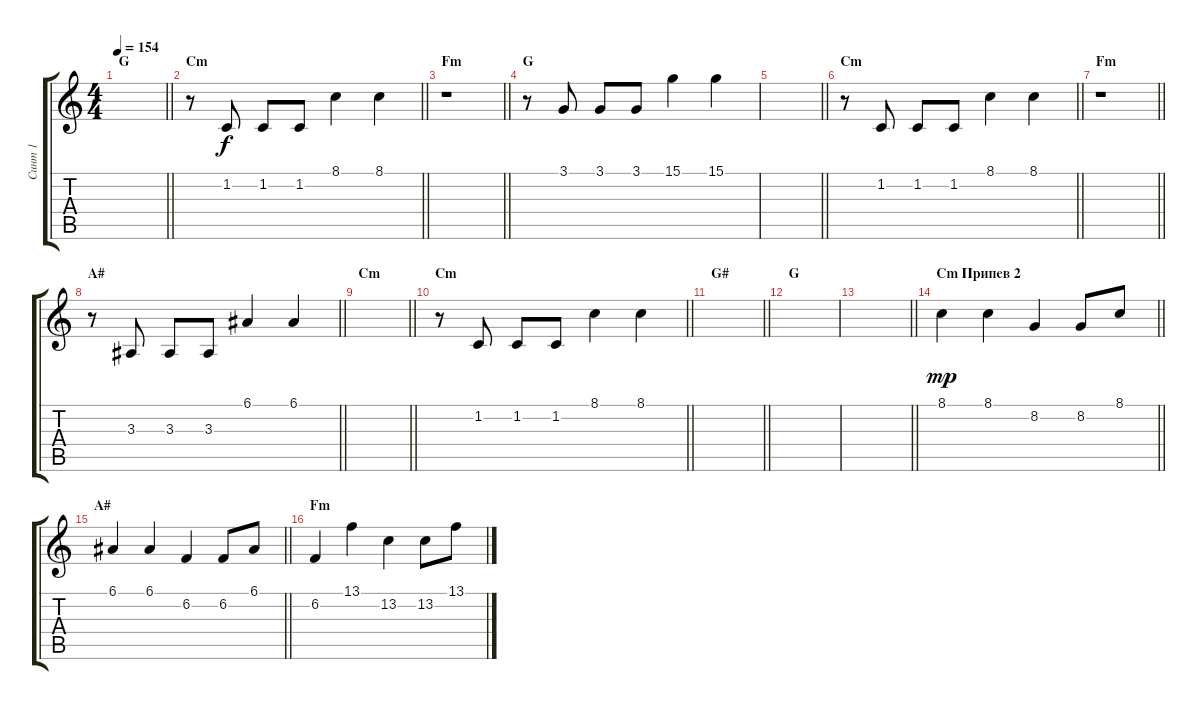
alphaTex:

\track ("Синт 1" "Синт 1") {instrument fx5brightness}
\staff {score tabs}
\tuning (E4 B3 G3 D3 A2 E2) {hide}
\ts (4 4)
\section ("" "G")
\tempo 154
\clef g2
\barLineRight lightlight
\ks c
|
\section ("" "Cm")
\barLineRight lightlight
r.8 1.2.8 1.2.8 1.2.8 8.1.4 8.1.4 |
\section ("" "Fm")
\barLineRight lightlight
r.1 |
\section ("" "G")
r.8 3.1.8 3.1.8 3.1.8 15.1.4 15.1.4 |
\barLineRight lightlight
|
\section ("" "Cm")
\barLineRight lightlight
r.8 1.2.8 1.2.8 1.2.8 8.1.4 8.1.4 |
\section ("" "Fm")
\barLineRight lightlight
r.1 |
\section ("" "A#")
\barLineRight lightlight
r.8 3.3.8 3.3.8 3.3.8 6.1.4 6.1.4 |
\section ("" "Cm")
\barLineRight lightlight
|
\section ("" "Cm")
\barLineRight lightlight
r.8 1.2.8 1.2.8 1.2.8 8.1.4 8.1.4 |
\section ("" "G#")
\barLineRight lightlight
|
\section ("" "G")
|
\barLineRight lightlight
|
\section ("" "Cm Припев 2")
\barLineRight lightlight
8.1.4{dy mp} 8.1.4 8.2.4 8.2.8 8.1.8 |
\section ("" "A#")
\barLineRight lightlight
6.1.4 6.1.4 6.2.4 6.2.8 6.1.8 |
\section ("" "Fm")
6.2.4 13.1.4 13.2.4 13.2.8 13.1.8
